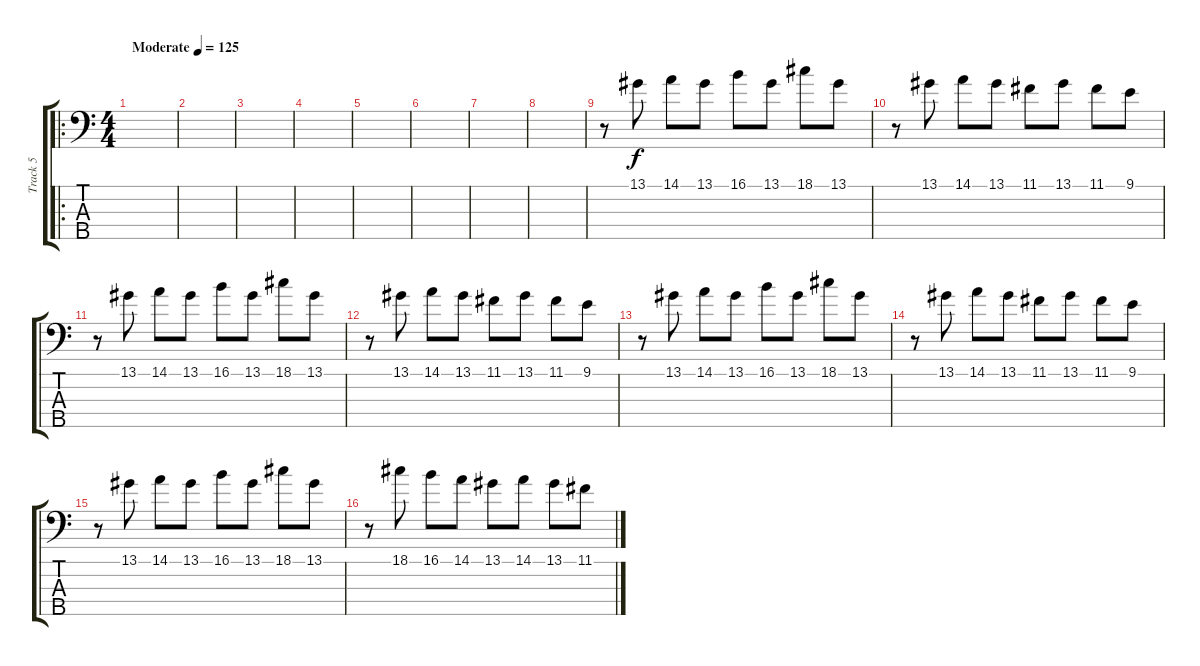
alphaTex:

\track ("Track 5" "Track 5") {instrument electricbassfinger}
\staff {score tabs}
\tuning (G2 D2 A1 E1 B0) {hide}
\ro
\ts (4 4)
\tempo (125 "Moderate")
\clef f4
\ks c
|
|
|
|
|
|
|
|
r.8 13.1.8 14.1.8 13.1.8 16.1.8 13.1.8 18.1.8 13.1.8 |
r.8 13.1.8 14.1.8 13.1.8 11.1.8 13.1.8 11.1.8 9.1.8 |
r.8 13.1.8 14.1.8 13.1.8 16.1.8 13.1.8 18.1.8 13.1.8 |
r.8 13.1.8 14.1.8 13.1.8 11.1.8 13.1.8 11.1.8 9.1.8 |
r.8 13.1.8 14.1.8 13.1.8 16.1.8 13.1.8 18.1.8 13.1.8 |
r.8 13.1.8 14.1.8 13.1.8 11.1.8 13.1.8 11.1.8 9.1.8 |
r.8 13.1.8 14.1.8 13.1.8 16.1.8 13.1.8 18.1.8 13.1.8 |
r.8 18.1.8 16.1.8 14.1.8 13.1.8 14.1.8 13.1.8 11.1.8
